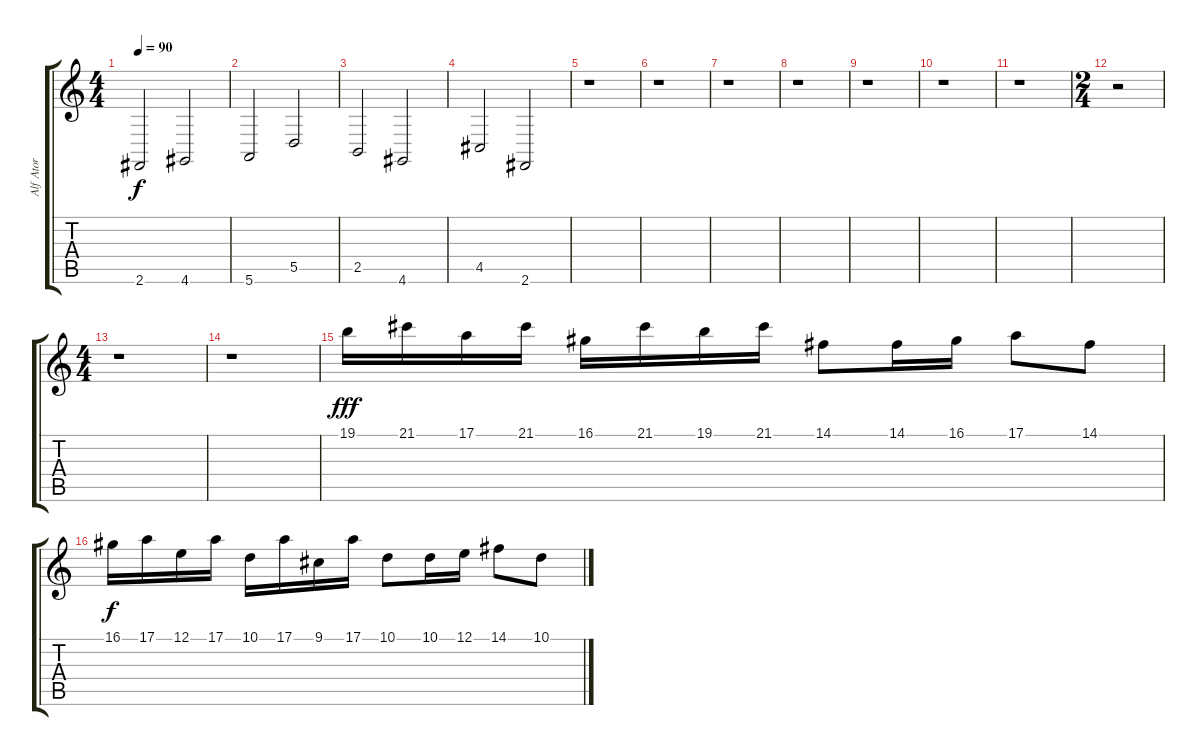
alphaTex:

\track ("Alf Ator" "Alf Ator") {instrument trombone}
\staff {score tabs}
\tuning (E4 B3 G3 D3 A2 E2) {hide}
\ts (4 4)
\tempo 90
\clef g2
\ks c
2.6.2{dy f instrument stringensemble1} 4.6.2 |
5.6.2 5.5.2 |
2.5.2 4.6.2 |
4.5.2 2.6.2 |
r.1 |
r.1 |
r.1 |
r.1 |
r.1 |
r.1 |
r.1 |
\ts (2 4)
r.2 |
\ts (4 4)
r.1 |
r.1 |
19.1.16{dy fff volume 16 instrument trumpet} 21.1.16 17.1.16 21.1.16 16.1.16 21.1.16 19.1.16 21.1.16 14.1.8 14.1.16 16.1.16 17.1.8 14.1.8 |
16.1.16{dy f} 17.1.16 12.1.16 17.1.16 10.1.16 17.1.16 9.1.16 17.1.16 10.1.8 10.1.16 12.1.16 14.1.8 10.1.8
